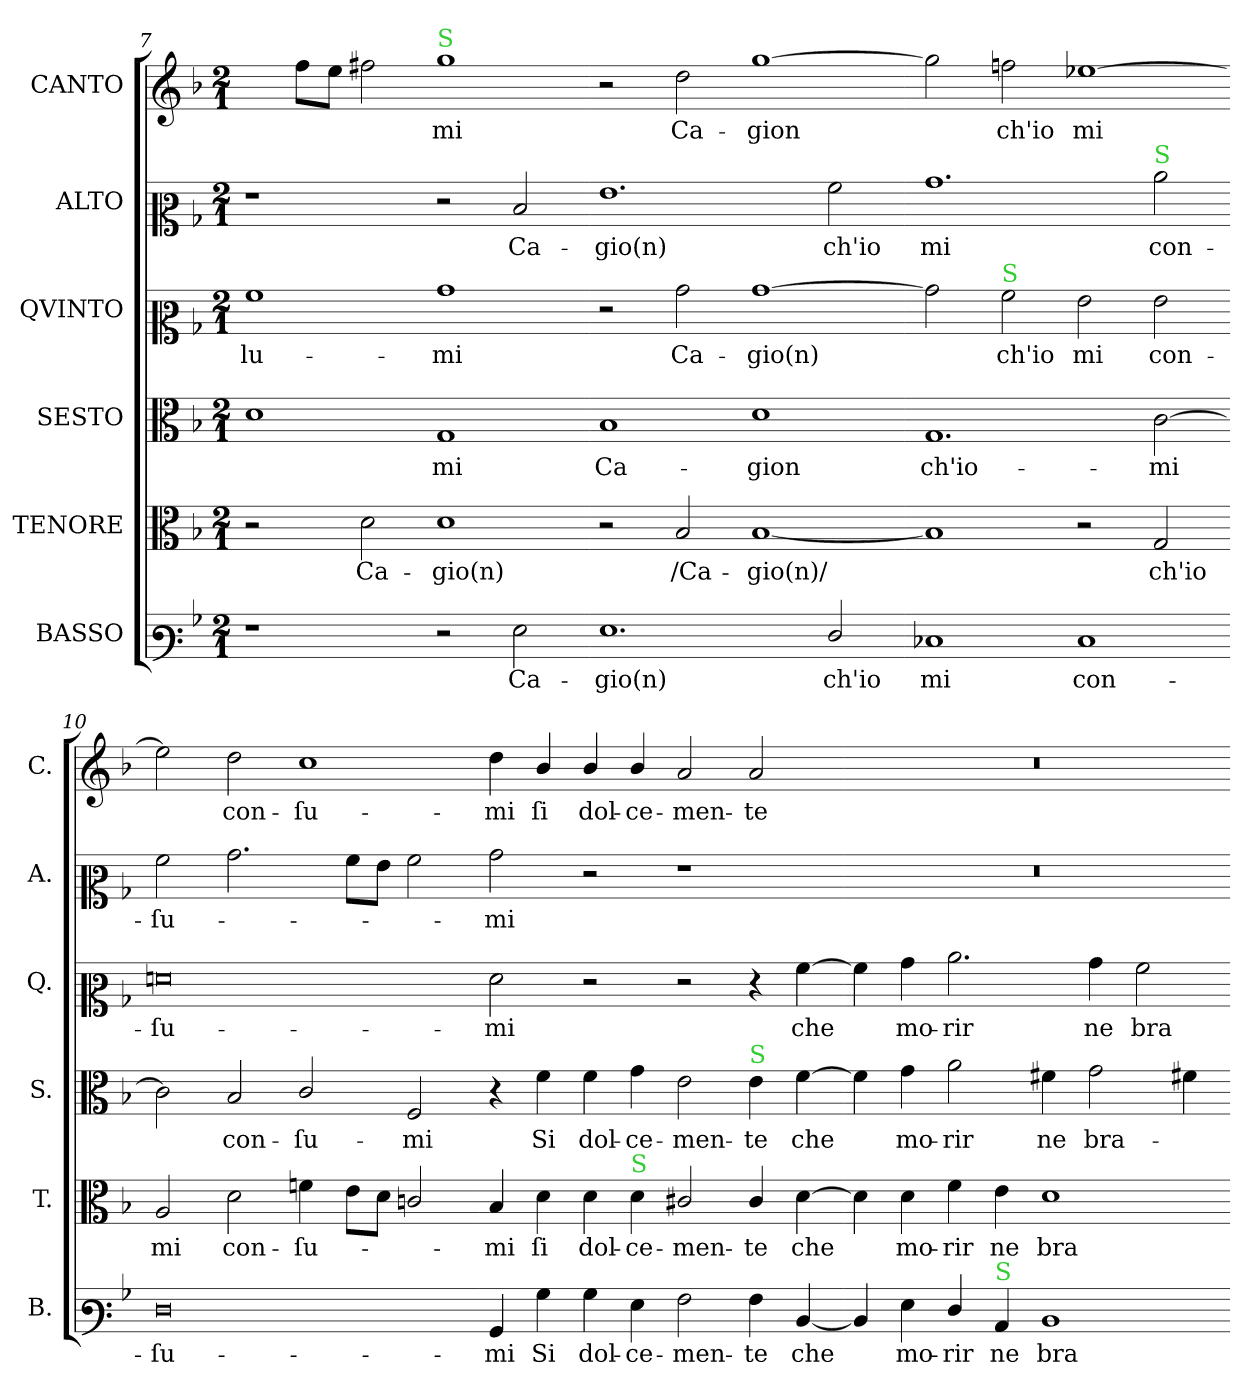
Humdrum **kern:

**kern	**text	**kern	**text	**kern	**text	**kern	**text	**kern	**text	**kern	**text
*part6	*part6	*part5	*part5	*part4	*part4	*part3	*part3	*part2	*part2	*part1	*part1
*staff6	*staff6	*staff5	*staff5	*staff4	*staff4	*staff3	*staff3	*staff2	*staff2	*staff1	*staff1
*I"BASSO	*	*I"TENORE	*	*I"SESTO	*	*I"QVINTO	*	*I"ALTO	*	*I"CANTO	*
*I'B.	*	*I'T.	*	*I'S.	*	*I'Q.	*	*I'A.	*	*I'C.	*
*clefF3	*	*clefC3	*	*clefC3	*	*clefC2	*	*clefC2	*	*clefG2	*
*k[b-]	*	*k[b-]	*	*k[b-]	*	*k[b-]	*	*k[b-]	*	*k[b-]	*
*M2/1	*	*M2/1	*	*M2/1	*	*M2/1	*	*M2/1	*	*M2/1	*
=7	=7	=7	=7	=7	=7	=7	=7	=7	=7	=7	=7
1r	.	2r	.	1d	.	1a	lu-	1r	.	4ryy	.
.	.	.	.	.	.	.	.	.	.	8ff\L	.
.	.	.	.	.	.	.	.	.	.	8ee\J	.
.	.	2d\	Ca-	.	.	.	.	.	.	2ff#X\	.
!	!	!	!	!	!	!	!	!	!	!LO:TX:a:color=limegreen:t=S	!
2r	.	1d	-gio(n)	1G	-mi	1b-	-mi	2r	.	1gg	-mi
2G\	Ca-	.	.	.	.	.	.	2d/	Ca-	.	.
=8-	=8-	=8-	=8-	=8-	=8-	=8-	=8-	=8-	=8-	=8-	=8-
1.G	-gio(n)	2r	.	1B-	Ca-	2r	.	1.g	-gio(n)	2r	.
.	.	2B-/	/Ca-	.	.	2b-\	Ca-	.	.	2dd\	Ca-
.	.	[1B-	-gio(n)/	1d	-gion	[1b-	-gio(n)	.	.	[1gg	-gion
2F/	ch'io	.	.	.	.	.	.	2a\	ch'io	.	.
=9-	=9-	=9-	=9-	=9-	=9-	=9-	=9-	=9-	=9-	=9-	=9-
1E-X	mi	1B-]	.	1.G	ch'io-	2b-]	.	1.b-	mi	2gg]	.
!	!	!	!	!	!	!LO:TX:a:color=limegreen:t=S	!	!	!	!	!
.	.	.	.	.	.	2a\	ch'io	.	.	2ffn\	ch'io
1E-	con-	2r	.	.	.	2g\	mi	.	.	[1ee-X	mi
!	!	!	!	!	!	!	!	!LO:TX:a:color=limegreen:t=S	!	!	!
.	.	2G/	ch'io	[2c\	-mi	2g\	con-	2cc\	con-	.	.
=10-	=10-	=10-	=10-	=10-	=10-	=10-	=10-	=10-	=10-	=10-	=10-
0F	-ſu-	2A/	mi	2c\]	.	0fn	-ſu-	2a\	-ſu-	2ee-]	.
.	.	2d\	con-	2B-/	con-	.	.	2.b-\	.	2dd\	con-
.	.	4fn\	-ſu-	2c/	-ſu-	.	.	.	.	1cc	-ſu-
.	.	8e\L	.	.	.	.	.	8a\L	.	.	.
.	.	8d\J	.	.	.	.	.	8g\J	.	.	.
.	.	2cn/	.	2F/	-mi	.	.	2a\	.	.	.
=11-	=11-	=11-	=11-	=11-	=11-	=11-	=11-	=11-	=11-	=11-	=11-
4BB-/	-mi	4B-/	-mi	4r	.	2f\	-mi	2b-\	-mi	4dd\	-mi
4B-\	Si	4d\	ſi	4f\	Si	.	.	.	.	4b-/	ſi
4B-\	dol-	4d\	dol-	4f\	dol-	2r	.	2r	.	4b-/	dol-
!	!	!LO:TX:a:color=limegreen:t=S	!	!	!	!	!	!	!	!	!
4G\	-ce-	4d\	-ce-	4g\	-ce-	.	.	.	.	4b-/	-ce-
2A\	-men-	2c#X/	-men-	2e\	-men-	2r	.	1r	.	2a/	-men-
!	!	!	!	!LO:TX:a:color=limegreen:t=S	!	!	!	!	!	!	!
4A\	-te	4c#/	-te	4e\	-te	4r	.	.	.	2a/	-te
[4D/	che	[4d\	che	[4f\	che	[4a\	che	.	.	.	.
=12-	=12-	=12-	=12-	=12-	=12-	=12-	=12-	=12-	=12-	=12-	=12-
4D/]	.	4d\]	.	4f\]	.	4a\]	.	0r	.	0r	.
4G\	mo-	4d\	mo-	4g\	mo-	4b-\	mo-	.	.	.	.
4F/	-rir	4f\	-rir	2a\	-rir	2.cc\	-rir	.	.	.	.
!LO:TX:a:color=limegreen:t=S	!	!	!	!	!	!	!	!	!	!	!
4C/	ne	4e\	ne	.	.	.	.	.	.	.	.
1D	bra-	1d	bra-	4f#X\	ne	.	.	.	.	.	.
.	.	.	.	2g\	bra-	4b-\	ne	.	.	.	.
.	.	.	.	.	.	2a\	bra-	.	.	.	.
.	.	.	.	4f#X\	.	.	.	.	.	.	.
=-	=-	=-	=-	=-	=-	=-	=-	=-	=-	=-	=-
*-	*-	*-	*-	*-	*-	*-	*-	*-	*-	*-	*-
